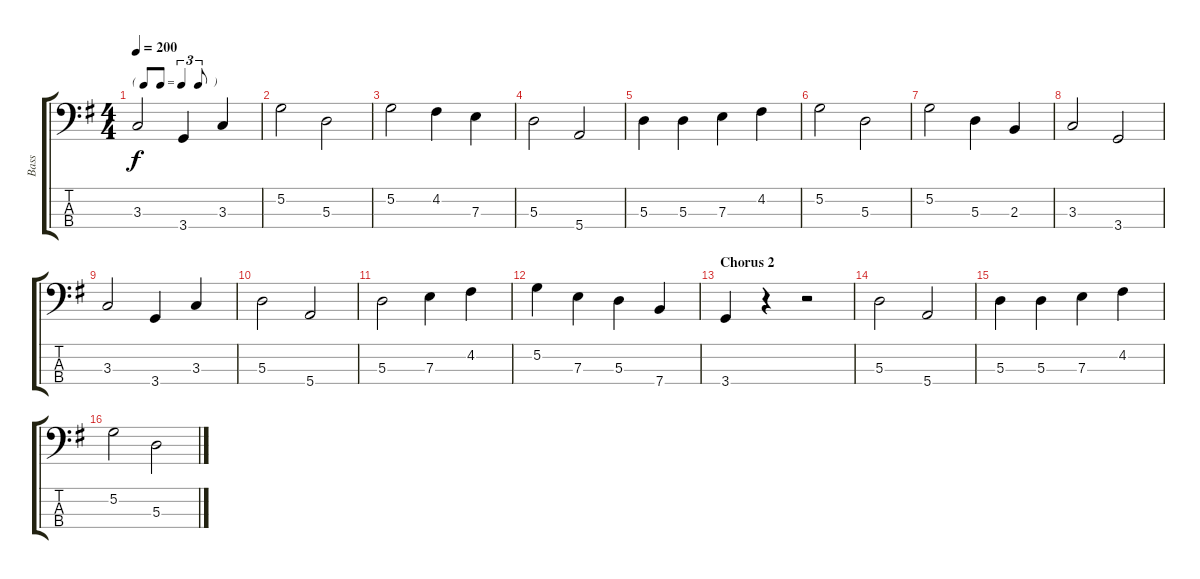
\track ("Bass" "Bass") {instrument electricbasspick}
\staff {score tabs}
\tuning (G2 D2 A1 E1) {hide}
\ts (4 4)
\tf triplet8th
\tempo 200
\clef f4
\ks g
3.3.2{dy f} 3.4.4 3.3.4 |
5.2.2 5.3.2 |
5.2.2 4.2.4 7.3.4 |
5.3.2 5.4.2 |
5.3.4 5.3.4 7.3.4 4.2.4 |
5.2.2 5.3.2 |
5.2.2 5.3.4 2.3.4 |
3.3.2 3.4.2 |
3.3.2 3.4.4 3.3.4 |
5.3.2 5.4.2 |
5.3.2 7.3.4 4.2.4 |
5.2.4 7.3.4 5.3.4 7.4.4 |
\section ("" "Chorus 2")
3.4.4 r.4 r.2 |
5.3.2 5.4.2 |
5.3.4 5.3.4 7.3.4 4.2.4 |
5.2.2 5.3.2
